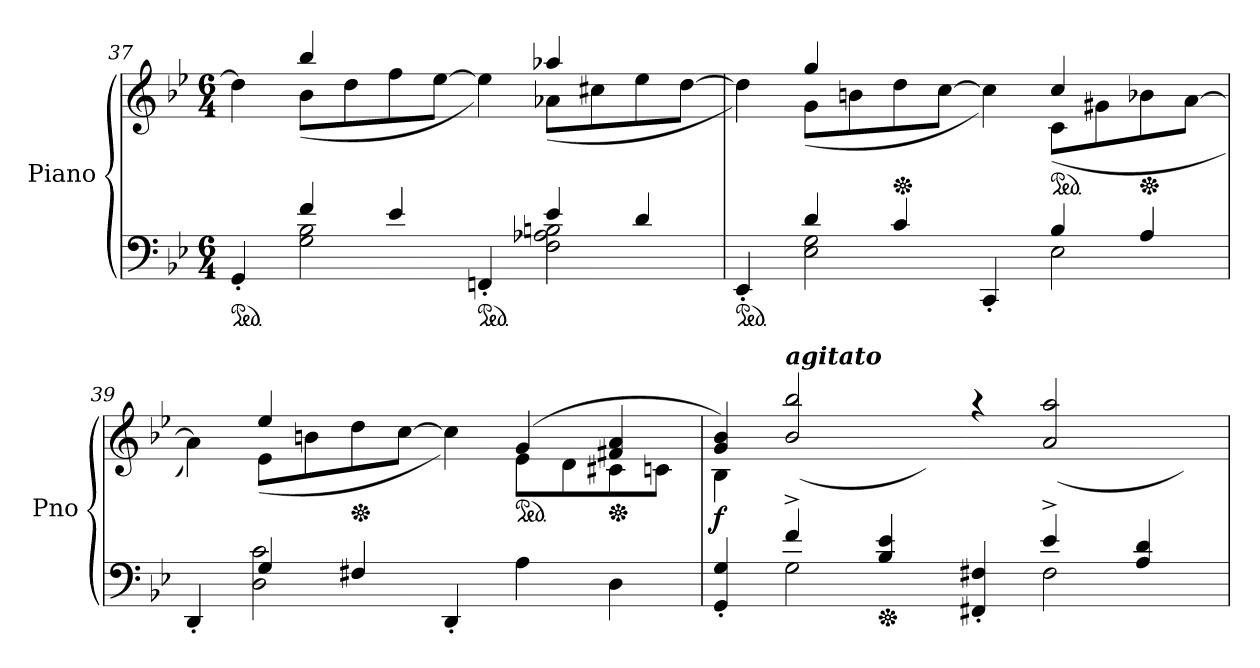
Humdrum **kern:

**kern	**kern	**dynam
*part1	*part1	*part1
*staff2	*staff1	*staff1/2
*I"Piano	*	*
*I'Pno	*	*
*clefF4	*clefG2	*
*k[b-e-]	*k[b-e-]	*
*B-:	*B-:	*
*M6/4	*M6/4	*
*ped	*	*
=37	=37	=37
*^	*^	*
4GG'>/	4ryy	4ryy	4dd\]	.
4f/	2G\ 2B-\	4bb-/	(>8b-\L	.
.	.	.	8dd\	.
4e-/	.	4ryy	8ff\	.
.	.	.	[<8ee-\J	.
*ped	*	*	*	*
4FFn'>/	4ryy	4ryy	4ee-\])	.
4e-/	2F\ 2A-X\ 2Bn\	4aa-X/	(>8a-X\L	.
.	.	.	8cc#X\	.
4d/	.	4ryy	8ee-\	.
.	.	.	[<8dd\J	.
!!LO:LB:g=z	!!
=38	=38	=38	=38	=38
*ped	*	*	*	*
4EE-'>/	4ryy	4ryy	4dd\])	.
4d/	2E-\ 2G\	4gg/	(>8g\L	.
.	.	.	8bn\	.
*	*	*Xped	*	*
4c/	.	4ryy	8dd\	.
.	.	.	[<8cc\J	.
4CC'>/	4ryy	4ryy	4cc\])	.
*	*	*ped	*	*
4B-/	2E-\	4cc/	(>8c\L	.
.	.	.	8g#X\	.
*	*	*Xped	*	*
4A/	.	4ryy	8b-X\	.
.	.	.	[<8a\J	.
=39	=39	=39	=39	=39
4DD'>/	4ryy	4ryy	4a\])	.
4G/	2D\ 2c\	4ee-/	(>8e-\L	.
.	.	.	8bn\	.
*	*	*Xped	*	*
4F#X/	.	4ryy	8dd\	.
.	.	.	[<8cc\J	.
4DD'>/	2.ryy	4ryy	4cc\])	.
*	*	*ped	*	*
4A\	.	(>4g/	8e-\L	.
.	.	.	8d\	.
*	*	*Xped	*	*
4D\	.	4f#X/ 4a/	8c#X\	.
.	.	.	8cn\J	.
=40	=40	=40	=40	=40
!	!	!	!	!LO:DY:b
4GG/'> 4G/'>	4ryy	4g/ 4b-/)	4B-\	f
!	!	!LO:TX:a:Bi:t=agitato	!	!
4f^>/	2G\	2b-/ 2bb-/	(>8b-\Lyy	.
.	.	.	8dd\	.
*Xped	*	*	*	*
4B-/ 4e-/	.	.	8ff\	.
.	.	.	8ee-\J)	.
4FF#X/'> 4F#X/'>	4ryy	4raa	4ryy	.
4e-^>/	2F#\	2a/ 2aa/	(>8a\Lyy	.
.	.	.	8cc#X\	.
4A/ 4d/	.	.	8ee-\	.
.	.	.	8dd\J)	.
*v	*v	*	*	*
*	*v	*v	*
=	=	=
*-	*-	*-
